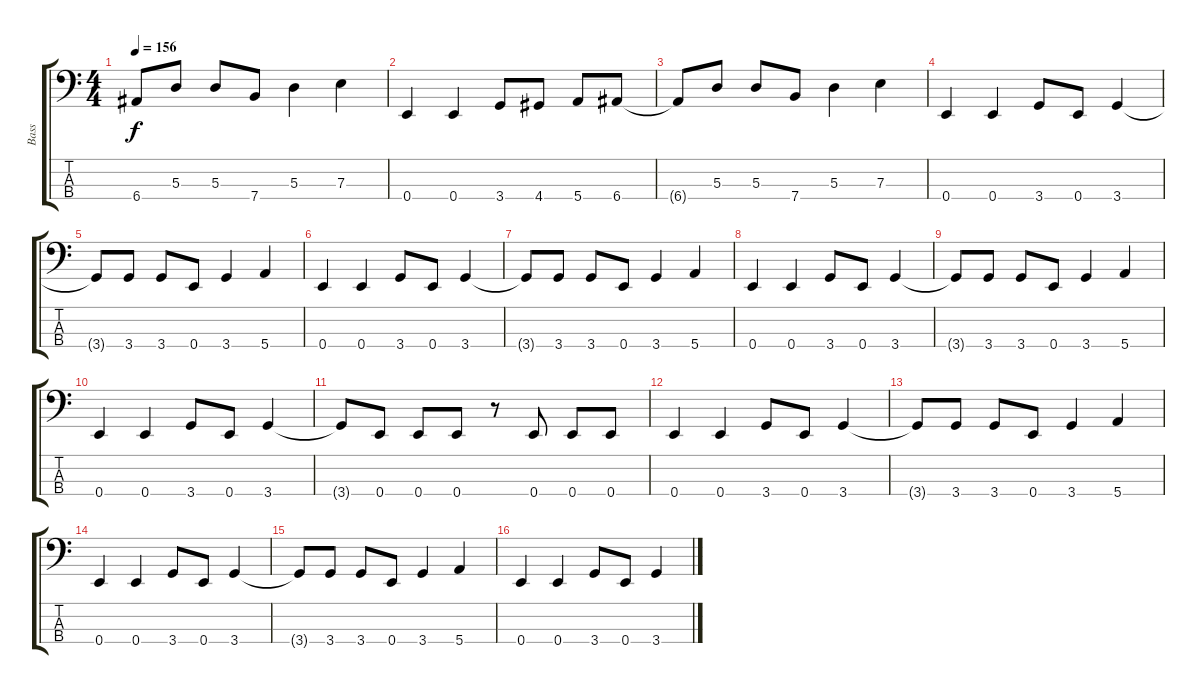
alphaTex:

\track ("Bass" "Bass") {instrument electricbassfinger}
\staff {score tabs}
\tuning (G2 D2 A1 E1) {hide}
\ts (4 4)
\tempo 156
\clef f4
\ks c
6.4{t}.8{dy f} 5.3.8 5.3.8 7.4.8 5.3.4 7.3.4 |
0.4.4 0.4.4 3.4.8 4.4.8 5.4.8 6.4.8 |
6.4{t}.8 5.3.8 5.3.8 7.4.8 5.3.4 7.3.4 |
0.4.4 0.4.4 3.4.8 0.4.8 3.4.4 |
3.4{t}.8 3.4.8 3.4.8 0.4.8 3.4.4 5.4.4 |
0.4.4 0.4.4 3.4.8 0.4.8 3.4.4 |
3.4{t}.8 3.4.8 3.4.8 0.4.8 3.4.4 5.4.4 |
0.4.4 0.4.4 3.4.8 0.4.8 3.4.4 |
3.4{t}.8 3.4.8 3.4.8 0.4.8 3.4.4 5.4.4 |
0.4.4 0.4.4 3.4.8 0.4.8 3.4.4 |
3.4{t}.8 0.4.8 0.4.8 0.4.8 r.8 0.4.8 0.4.8 0.4.8 |
0.4.4 0.4.4 3.4.8 0.4.8 3.4.4 |
3.4{t}.8 3.4.8 3.4.8 0.4.8 3.4.4 5.4.4 |
0.4.4 0.4.4 3.4.8 0.4.8 3.4.4 |
3.4{t}.8 3.4.8 3.4.8 0.4.8 3.4.4 5.4.4 |
0.4.4 0.4.4 3.4.8 0.4.8 3.4.4
